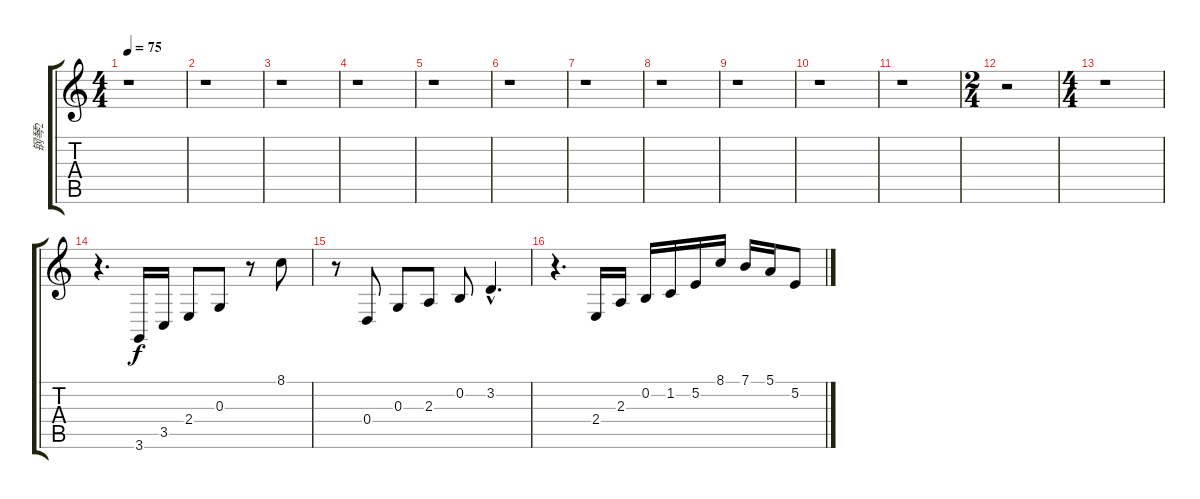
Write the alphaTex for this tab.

\track ("钢琴2" "钢琴2") {instrument brightacousticpiano}
\staff {score tabs}
\tuning (E4 B3 G3 D3 A2 E2) {hide}
\ts (4 4)
\tempo 75
\clef g2
\ks c
r.1{dy f} |
r.1 |
r.1 |
r.1 |
r.1 |
r.1 |
r.1 |
r.1 |
r.1 |
r.1 |
r.1 |
\ts (2 4)
r.2 |
\ts (4 4)
r.1 |
r.4{d} 3.6.16 3.5.16 2.4.8 0.3.8 r.8 8.1.8 |
r.8 0.4.8 0.3.8 2.3.8 0.2.8 3.2{hac}.4{d} |
r.4{d} 2.4.16 2.3.16 0.2.16 1.2.16 5.2.16 8.1.16 7.1.16 5.1.16 5.2.8
